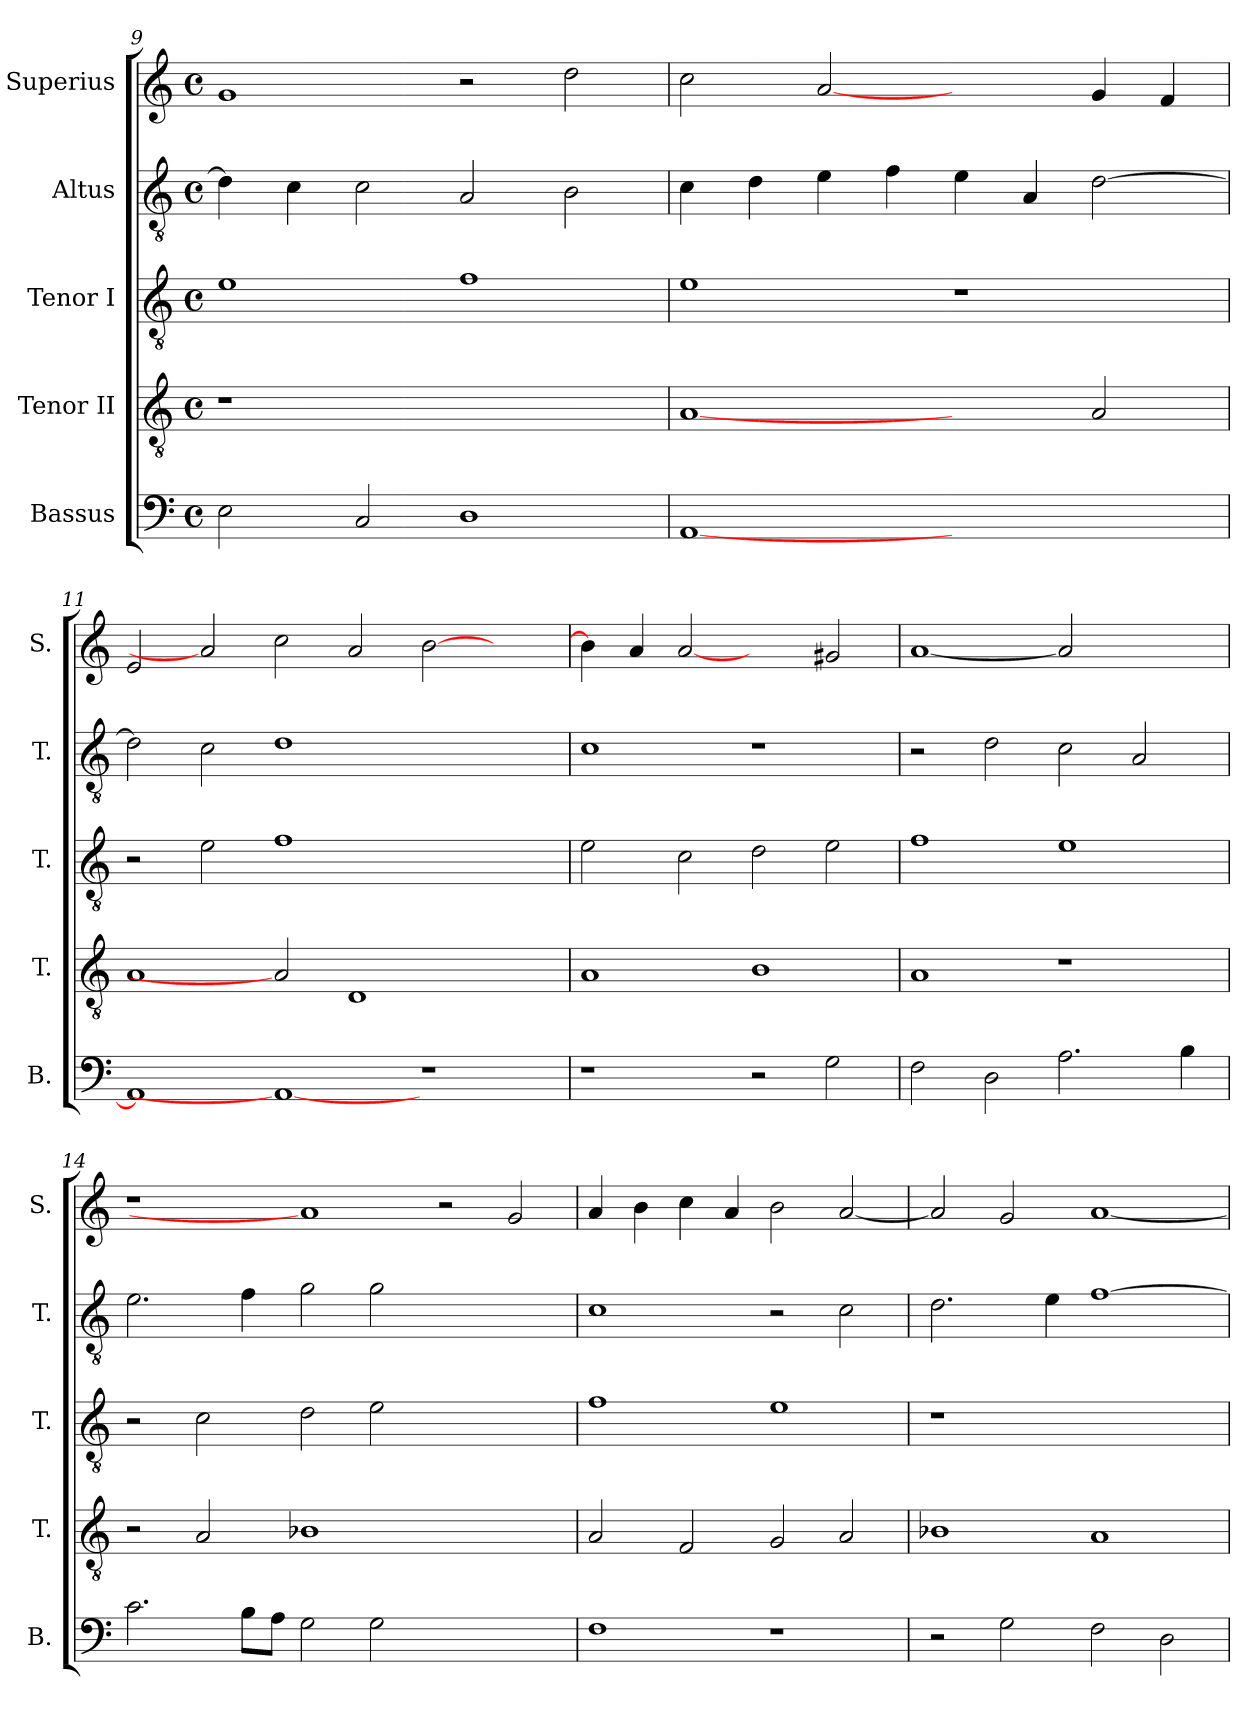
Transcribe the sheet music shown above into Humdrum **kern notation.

**kern	**kern	**kern	**kern	**kern
*part5	*part4	*part3	*part2	*part1
*staff5	*staff4	*staff3	*staff2	*staff1
*I"Bassus	*I"Tenor II	*I"Tenor I	*I"Altus	*I"Superius
*I'B.	*I'T.	*I'T.	*I'T.	*I'S.
*clefF4	*clefGv2	*clefGv2	*clefGv2	*clefG2
*	*ITrd7c12	*ITrd7c12	*ITrd7c12	*
*k[]	*k[]	*k[]	*k[]	*k[]
*C:	*C:	*C:	*C:	*C:
*M4/4	*M4/4	*M4/4	*M4/4	*M4/4
*met(c)	*met(c)	*met(c)	*met(c)	*met(c)
=9	=9	=9	=9	=9
!	!LO:N:vis=1	!	!	!
2Ei\	1r	1Ei	4Di\]	1gi
.	.	.	4Ci\	.
2Ci/	.	.	2Ci\	.
1Di	1ryy	1Fi	2AAi/	2r
.	.	.	2BBi\	2ddi\
!!LO:PB:g=z
=10	=10	=10	=10	=10
[<1AAi	[1AAi	1Ei	4Ci\	2cci\
.	.	.	4Di\	.
.	.	.	4Ei\	[2ai
.	.	.	4Fi\	.
1ryy	2ryy	1r	4Ei\	2ryy
.	.	.	4AAi/	.
.	2AAi/	.	[>2Di\	4gi/
.	.	.	.	4fi/
=11	=11	=11	=11	=11
1AAi]	1AAi	2r	2Di\]	2ei/
.	.	2Ei\	2Ci\	2ai]
1AAi_	2AAi]	1Fi	1Di	2cci\
.	1DDi	.	.	2ai/
1r	.	1ryy	1ryy	[>2bi\
.	2ryy	.	.	2ryy
=12	=12	=12	=12	=12
1r	1AAi	2Ei\	1Ci	4bi\]
.	.	.	.	4ai/
.	.	2Ci\	.	[2ai
2r	1BBi	2Di\	1r	2ryy
2Gi\	.	2Ei\	.	2g#Xi/
=13	=13	=13	=13	=13
2Fi\	1AAi	1Fi	2r	[1ai
2Di\	.	.	2Di\	.
2.Ai\	1r	1Ei	2Ci\	2ai]
.	.	.	2AAi/	2ryy
4Bi\	.	.	.	.
!!LO:LB:g=z
=14	=14	=14	=14	=14
2.ci\	2r	2r	2.Ei\	1r
.	2AAi/	2Ci\	.	.
8Bi\L	.	.	4Fi\	.
8Ai\J	.	.	.	.
2Gi\	1BB-Xi	2Di\	2Gi\	1ai]
2Gi\	.	2Ei\	2Gi\	.
1ryy	1ryy	1ryy	1ryy	2r
.	.	.	.	2gi/
=15	=15	=15	=15	=15
1Fi	2AAi/	1Fi	1Ci	4ai/
.	.	.	.	4bi\
.	2FFi/	.	.	4cci\
.	.	.	.	4ai/
1r	2GGi/	1Ei	2r	2bi\
.	2AAi/	.	2Ci\	[<2ai/
=16	=16	=16	=16	=16
!	!	!LO:N:vis=1	!	!
2r	1BB-Xi	1r	2.Di\	2ai/]
2Gi\	.	.	.	2gi/
.	.	.	4Ei\	.
2Fi\	1AAi	1ryy	[>1Fi	[<1ai
2Di\	.	.	.	.
=	=	=	=	=
*-	*-	*-	*-	*-
